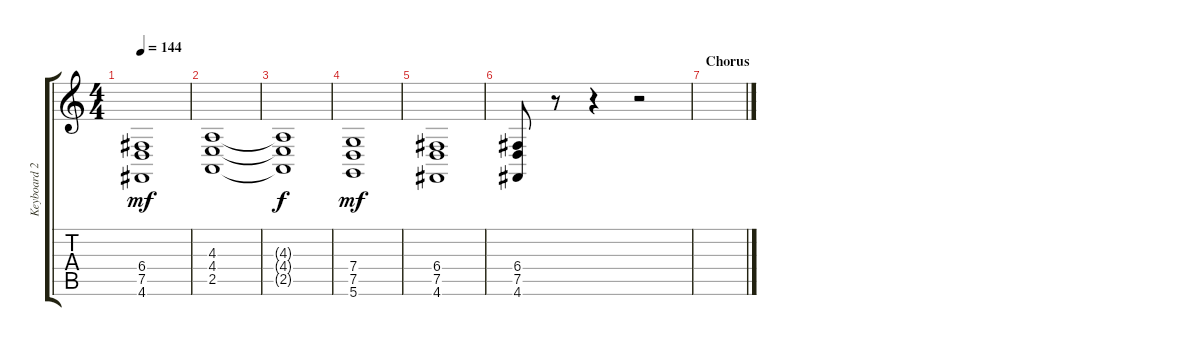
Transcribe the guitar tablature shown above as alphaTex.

\track ("Keyboard 2" "Keyboard 2") {instrument stringensemble1}
\staff {score tabs}
\tuning (D4 A3 F3 C3 G2 D2) {hide}
\ts (4 4)
\tempo 144
\clef g2
\ks c
(6.4 7.5 4.6).1{dy mf} |
(4.3 4.4 2.5).1 |
(4.3{t} 4.4{t} 2.5{t}).1{dy f} |
(7.4 7.5 5.6).1{dy mf} |
(6.4 7.5 4.6).1 |
(6.4 7.5 4.6).8 r.8 r.4 r.2 |
\section ("" "Chorus")
